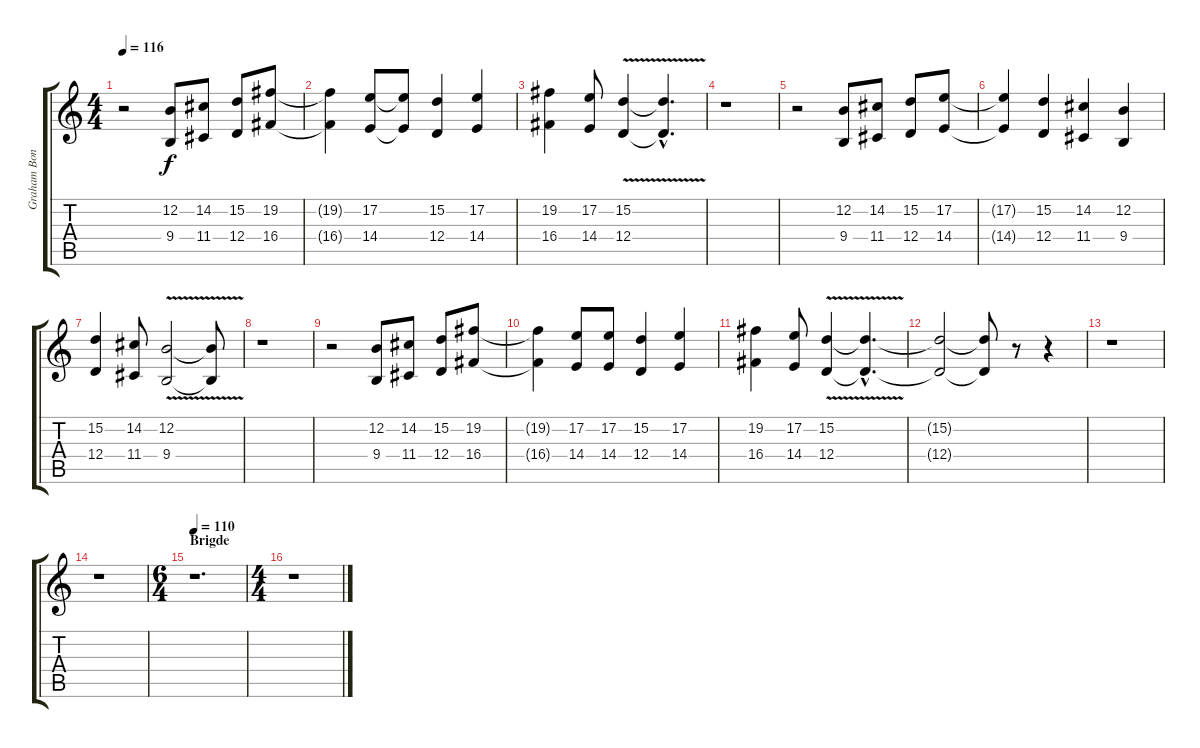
\track ("Graham Bonnet" "Graham Bon") {instrument tenorsax}
\staff {score tabs}
\tuning (E4 B3 G3 D3 A2 E2) {hide}
\ts (4 4)
\tempo 116
\clef g2
\ks c
r.2{dy f} (12.2 9.4).8 (14.2 11.4).8 (15.2 12.4).8 (19.2 16.4).8 |
(19.2{t} 16.4{t}).4 (17.2 14.4).8 (17.2{t} 14.4{t}).8 (15.2 12.4).4 (17.2 14.4).4 |
(19.2 16.4).4 (17.2 14.4).8 (15.2{v} 12.4{v}).4 (15.2{hac t} 12.4{hac t}).4{d} |
r.1 |
r.2 (12.2 9.4).8 (14.2 11.4).8 (15.2 12.4).8 (17.2 14.4).8 |
(17.2{t} 14.4{t}).4 (15.2 12.4).4 (14.2 11.4).4 (12.2 9.4).4 |
(15.2 12.4).4 (14.2 11.4).8 (12.2{v} 9.4).2 (12.2{t} 9.4{t}).8 |
r.1 |
r.2 (12.2 9.4).8 (14.2 11.4).8 (15.2 12.4).8 (19.2 16.4).8 |
(19.2{t} 16.4{t}).4 (17.2 14.4).8 (17.2 14.4).8 (15.2 12.4).4 (17.2 14.4).4 |
(19.2 16.4).4 (17.2 14.4).8 (15.2{v} 12.4{v}).4 (15.2{hac t} 12.4{hac t}).4{d} |
(15.2{t} 12.4{t}).2 (15.2{t} 12.4{t}).8 r.8 r.4 |
r.1 |
r.1 |
\ts (6 4)
\section ("" "Brigde")
\tempo 110
r.1{d} |
\ts (4 4)
r.1
